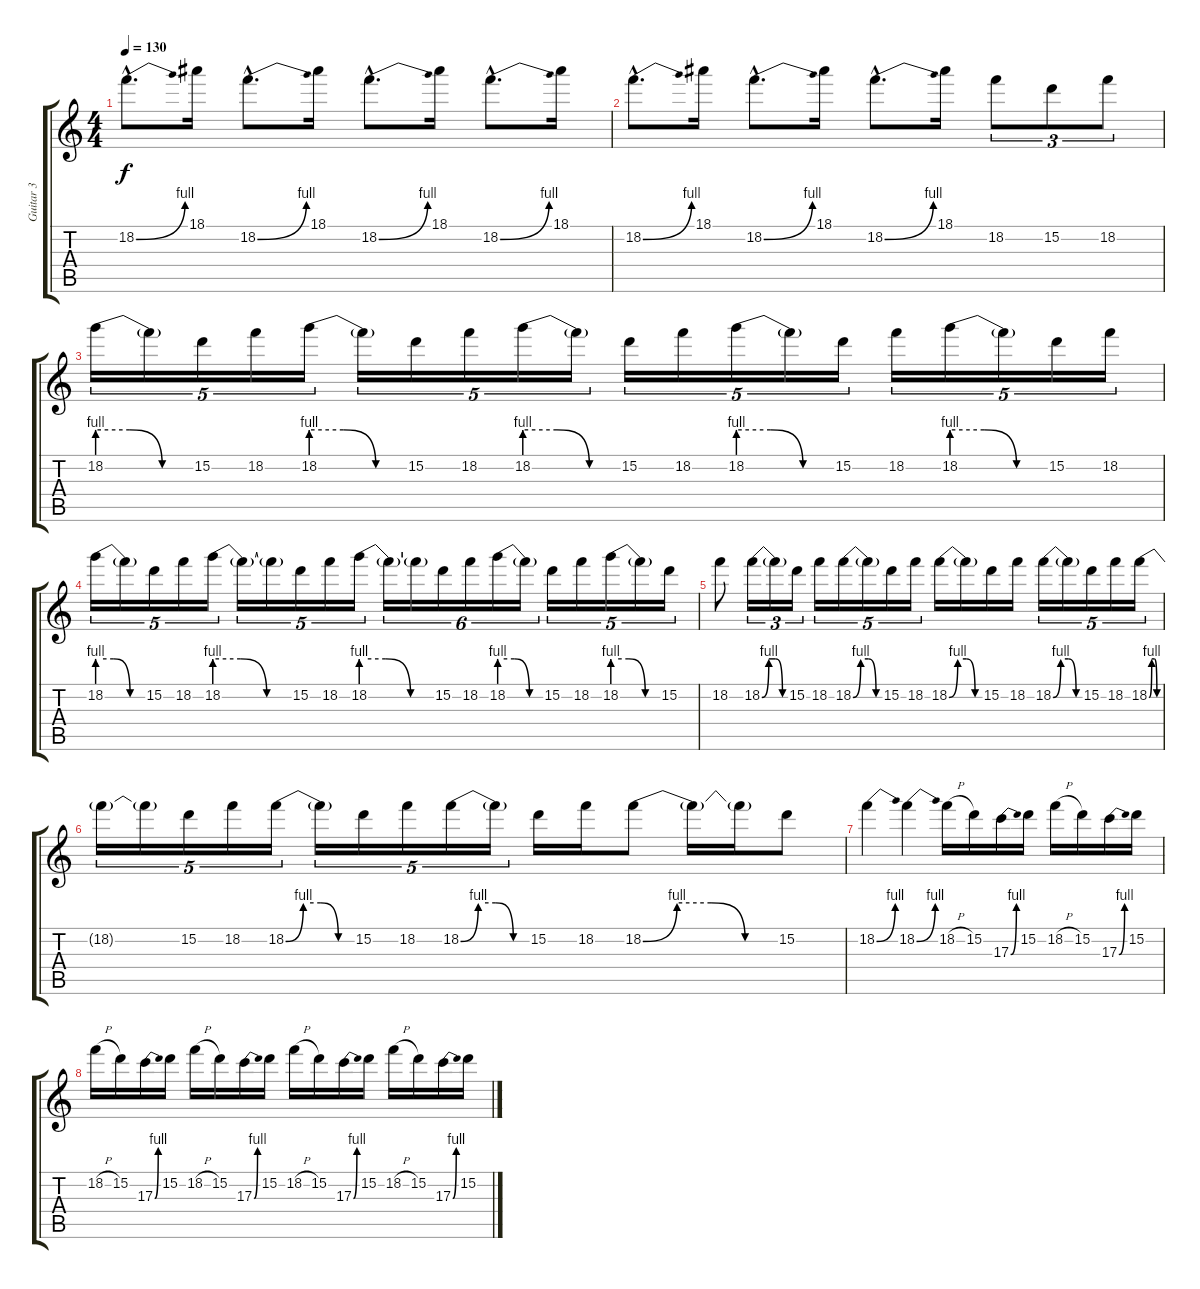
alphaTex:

\track ("Guitar 3" "Guitar 3") {instrument distortionguitar}
\staff {score tabs}
\tuning (E4 B3 G3 D3 A2 E2) {hide}
\ts (4 4)
\tempo 130
\clef g2
\ks c
18.2{be (bend 0 0 60 4) hac}.8{d dy f} 18.1.16 18.2{be (bend 0 0 60 4) hac}.8{d} 18.1.16 18.2{be (bend 0 0 60 4) hac}.8{d} 18.1.16 18.2{be (bend 0 0 60 4) hac}.8{d} 18.1.16 |
18.2{be (bend 0 0 60 4) hac}.8{d} 18.1.16 18.2{be (bend 0 0 60 4) hac}.8{d} 18.1.16 18.2{be (bend 0 0 60 4) hac}.8{d} 18.1.16 18.2.8{tu (3 2)} 15.2.8{tu (3 2)} 18.2.8{tu (3 2)} |
18.2{be (custom 0 4 20 4 40 0 60 0)}.16{tu (5 4)} 18.2{t}.16{tu (5 4)} 15.2.16{tu (5 4)} 18.2.16{tu (5 4)} 18.2{be (custom 0 4 20 4 40 0 60 0)}.16{tu (5 4)} 18.2{t}.16{tu (5 4)} 15.2.16{tu (5 4)} 18.2.16{tu (5 4)} 18.2{be (custom 0 4 20 4 40 0 60 0)}.16{tu (5 4)} 18.2{t}.16{tu (5 4)} 15.2.16{tu (5 4)} 18.2.16{tu (5 4)} 18.2{be (custom 0 4 20 4 40 0 60 0)}.16{tu (5 4)} 18.2{t}.16{tu (5 4)} 15.2.16{tu (5 4)} 18.2.16{tu (5 4)} 18.2{be (custom 0 4 20 4 40 0 60 0)}.16{tu (5 4)} 18.2{t}.16{tu (5 4)} 15.2.16{tu (5 4)} 18.2.16{tu (5 4)} |
18.2{be (custom 0 4 20 4 40 0 60 0)}.16{tu (5 4)} 18.2{t}.16{tu (5 4)} 15.2.16{tu (5 4)} 18.2.16{tu (5 4)} 18.2{be (custom 0 4 20 4 40 0 60 0)}.16{tu (5 4)} 18.2{t}.16{tu (5 4)} 18.2{t}.16{tu (5 4)} 15.2.16{tu (5 4)} 18.2.16{tu (5 4)} 18.2{be (custom 0 4 20 4 40 0 60 0)}.16{tu (5 4)} 18.2{t}.16{tu (6 4)} 18.2{t}.16{tu (6 4)} 15.2.16{tu (6 4)} 18.2.16{tu (6 4)} 18.2{be (custom 0 4 20 4 40 0 60 0)}.16{tu (6 4)} 18.2{t}.16{tu (6 4)} 15.2.16{tu (5 4)} 18.2.16{tu (5 4)} 18.2{be (custom 0 4 20 4 40 0 60 0)}.16{tu (5 4)} 18.2{t}.16{tu (5 4)} 15.2.16{tu (5 4)} |
18.2.8 18.2{be (custom 0 0 15 4 30 4 45 0 60 0)}.16{tu (3 2)} 18.2{t}.16{tu (3 2)} 15.2.16{tu (3 2)} 18.2.16{tu (5 4)} 18.2{be (custom 0 0 15 4 30 4 45 0 60 0)}.16{tu (5 4)} 18.2{t}.16{tu (5 4)} 15.2.16{tu (5 4)} 18.2.16{tu (5 4)} 18.2{be (custom 0 0 15 4 30 4 45 0 60 0)}.16 18.2{t}.16 15.2.16 18.2.16 18.2{be (custom 0 0 15 4 30 4 45 0 60 0)}.16{tu (5 4)} 18.2{t}.16{tu (5 4)} 15.2.16{tu (5 4)} 18.2.16{tu (5 4)} 18.2{be (custom 0 0 15 4 30 4 45 0 60 0)}.16{tu (5 4)} |
18.2{t}.16{tu (5 4)} 18.2{t}.16{tu (5 4)} 15.2.16{tu (5 4)} 18.2.16{tu (5 4)} 18.2{be (custom 0 0 15 4 30 4 45 0 60 0)}.16{tu (5 4)} 18.2{t}.16{tu (5 4)} 15.2.16{tu (5 4)} 18.2.16{tu (5 4)} 18.2{be (custom 0 0 15 4 30 4 45 0 60 0)}.16{tu (5 4)} 18.2{t}.16{tu (5 4)} 15.2.16 18.2.16 18.2{be (custom 0 0 15 4 30 4 45 0 60 0)}.8 18.2{t}.16 18.2{t}.16 15.2.8 |
18.2{be (bend 0 0 60 4)}.4 18.2{be (bend 0 0 60 4)}.4 18.2{h}.16 15.2.16 17.3{be (bend 0 0 60 4)}.16 15.2.16 18.2{h}.16 15.2.16 17.3{be (bend 0 0 60 4)}.16 15.2.16 |
18.2{h}.16 15.2.16 17.3{be (bend 0 0 60 4)}.16 15.2.16 18.2{h}.16 15.2.16 17.3{be (bend 0 0 60 4)}.16 15.2.16 18.2{h}.16 15.2.16 17.3{be (bend 0 0 60 4)}.16 15.2.16 18.2{h}.16 15.2.16 17.3{be (bend 0 0 60 4)}.16 15.2.16
